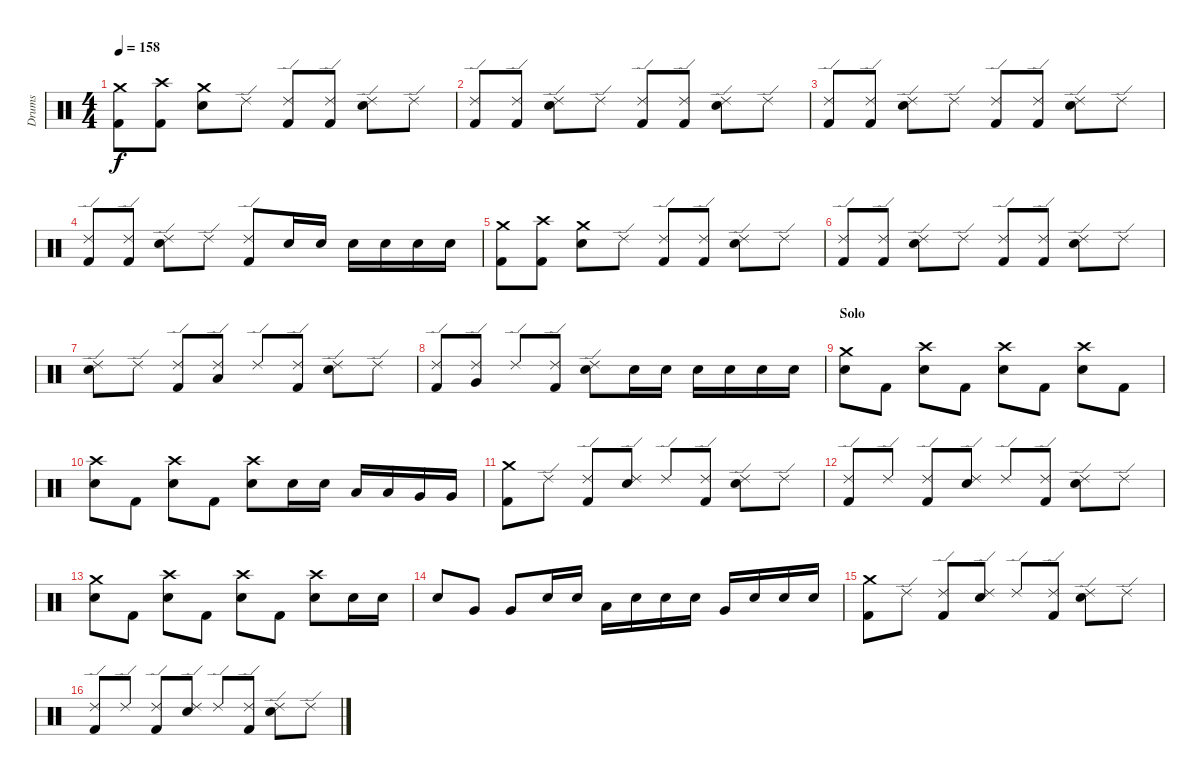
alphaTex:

\track ("Drums" "Drums") {instrument percussion}
\staff {score}
\articulation defaults
\ts (4 4)
\tempo 158
\clef neutral
\ks c
("Crash medium (hit)" "Kick (hit) 2").8{dy f} ("Crash high (hit)" "Kick (hit) 2").8 ("Crash medium (hit)" "Electric Snare (hit)").8 "Ride (edge) 2".8 ("Ride (edge) 2" "Kick (hit) 2").8 ("Ride (edge) 2" "Kick (hit) 2").8 ("Ride (edge) 2" "Electric Snare (hit)").8 "Ride (edge) 2".8 |
("Ride (edge) 2" "Kick (hit) 2").8 ("Ride (edge) 2" "Kick (hit) 2").8 ("Ride (edge) 2" "Electric Snare (hit)").8 "Ride (edge) 2".8 ("Ride (edge) 2" "Kick (hit) 2").8 ("Ride (edge) 2" "Kick (hit) 2").8 ("Ride (edge) 2" "Electric Snare (hit)").8 "Ride (edge) 2".8 |
("Ride (edge) 2" "Kick (hit) 2").8 ("Ride (edge) 2" "Kick (hit) 2").8 ("Ride (edge) 2" "Electric Snare (hit)").8 "Ride (edge) 2".8 ("Ride (edge) 2" "Kick (hit) 2").8 ("Ride (edge) 2" "Kick (hit) 2").8 ("Ride (edge) 2" "Electric Snare (hit)").8 "Ride (edge) 2".8 |
("Ride (edge) 2" "Kick (hit) 2").8 ("Ride (edge) 2" "Kick (hit) 2").8 ("Ride (edge) 2" "Electric Snare (hit)").8 "Ride (edge) 2".8 ("Ride (edge) 2" "Kick (hit) 2").8 "Electric Snare (hit)".16 "Electric Snare (hit)".16 "Electric Snare (hit)".16 "Electric Snare (hit)".16 "Electric Snare (hit)".16 "Electric Snare (hit)".16 |
("Crash medium (hit)" "Kick (hit) 2").8 ("Crash high (hit)" "Kick (hit) 2").8 ("Crash medium (hit)" "Electric Snare (hit)").8 "Ride (edge) 2".8 ("Ride (edge) 2" "Kick (hit) 2").8 ("Ride (edge) 2" "Kick (hit) 2").8 ("Ride (edge) 2" "Electric Snare (hit)").8 "Ride (edge) 2".8 |
("Ride (edge) 2" "Kick (hit) 2").8 ("Ride (edge) 2" "Kick (hit) 2").8 ("Ride (edge) 2" "Electric Snare (hit)").8 "Ride (edge) 2".8 ("Ride (edge) 2" "Kick (hit) 2").8 ("Ride (edge) 2" "Kick (hit) 2").8 ("Ride (edge) 2" "Electric Snare (hit)").8 "Ride (edge) 2".8 |
("Ride (edge) 2" "Electric Snare (hit)").8 "Ride (edge) 2".8 ("Ride (edge) 2" "Kick (hit) 2").8 ("Ride (edge) 2" "Low Tom (hit)").8 "Ride (edge) 2".8 ("Ride (edge) 2" "Kick (hit) 2").8 ("Ride (edge) 2" "Electric Snare (hit)").8 "Ride (edge) 2".8 |
("Ride (edge) 2" "Kick (hit) 2").8 ("Ride (edge) 2" "Very Low Tom (hit)").8 "Ride (edge) 2".8 ("Ride (edge) 2" "Kick (hit) 2").8 ("Ride (edge) 2" "Electric Snare (hit)").8 "Electric Snare (hit)".16 "Electric Snare (hit)".16 "Electric Snare (hit)".16 "Electric Snare (hit)".16 "Electric Snare (hit)".16 "Electric Snare (hit)".16 |
\section ("" "Solo")
("Crash medium (hit)" "Electric Snare (hit)").8 "Kick (hit) 2".8 ("Crash high (hit)" "Electric Snare (hit)").8 "Kick (hit) 2".8 ("Crash high (hit)" "Electric Snare (hit)").8 "Kick (hit) 2".8 ("Crash high (hit)" "Electric Snare (hit)").8 "Kick (hit) 2".8 |
("Crash high (hit)" "Electric Snare (hit)").8 "Kick (hit) 2".8 ("Crash high (hit)" "Electric Snare (hit)").8 "Kick (hit) 2".8 ("Crash high (hit)" "Electric Snare (hit)").8 "Electric Snare (hit)".16 "Electric Snare (hit)".16 "Low Tom (hit)".16 "Low Tom (hit)".16 "Very Low Tom (hit)".16 "Very Low Tom (hit)".16 |
("Crash medium (hit)" "Kick (hit) 2").8 "Ride (edge) 2".8 ("Ride (edge) 2" "Kick (hit) 2").8 ("Ride (edge) 2" "Electric Snare (hit)").8 "Ride (edge) 2".8 ("Ride (edge) 2" "Kick (hit) 2").8 ("Ride (edge) 2" "Electric Snare (hit)").8 "Ride (edge) 2".8 |
("Ride (edge) 2" "Kick (hit) 2").8 "Ride (edge) 2".8 ("Ride (edge) 2" "Kick (hit) 2").8 ("Ride (edge) 2" "Electric Snare (hit)").8 "Ride (edge) 2".8 ("Ride (edge) 2" "Kick (hit) 2").8 ("Ride (edge) 2" "Electric Snare (hit)").8 "Ride (edge) 2".8 |
("Crash medium (hit)" "Electric Snare (hit)").8 "Kick (hit) 2".8 ("Crash high (hit)" "Electric Snare (hit)").8 "Kick (hit) 2".8 ("Crash high (hit)" "Electric Snare (hit)").8 "Kick (hit) 2".8 ("Crash high (hit)" "Electric Snare (hit)").8 "Electric Snare (hit)".16 "Electric Snare (hit)".16 |
"Electric Snare (hit)".8 "Very Low Tom (hit)".8 "Very Low Tom (hit)".8 "Electric Snare (hit)".16 "Electric Snare (hit)".16 "Low Tom (hit)".16 "Electric Snare (hit)".16 "Electric Snare (hit)".16 "Electric Snare (hit)".16 "Very Low Tom (hit)".16 "Electric Snare (hit)".16 "Electric Snare (hit)".16 "Electric Snare (hit)".16 |
("Crash medium (hit)" "Kick (hit) 2").8 "Ride (edge) 2".8 ("Ride (edge) 2" "Kick (hit) 2").8 ("Ride (edge) 2" "Electric Snare (hit)").8 "Ride (edge) 2".8 ("Ride (edge) 2" "Kick (hit) 2").8 ("Ride (edge) 2" "Electric Snare (hit)").8 "Ride (edge) 2".8 |
("Ride (edge) 2" "Kick (hit) 2").8 "Ride (edge) 2".8 ("Ride (edge) 2" "Kick (hit) 2").8 ("Ride (edge) 2" "Electric Snare (hit)").8 "Ride (edge) 2".8 ("Ride (edge) 2" "Kick (hit) 2").8 ("Ride (edge) 2" "Electric Snare (hit)").8 "Ride (edge) 2".8
